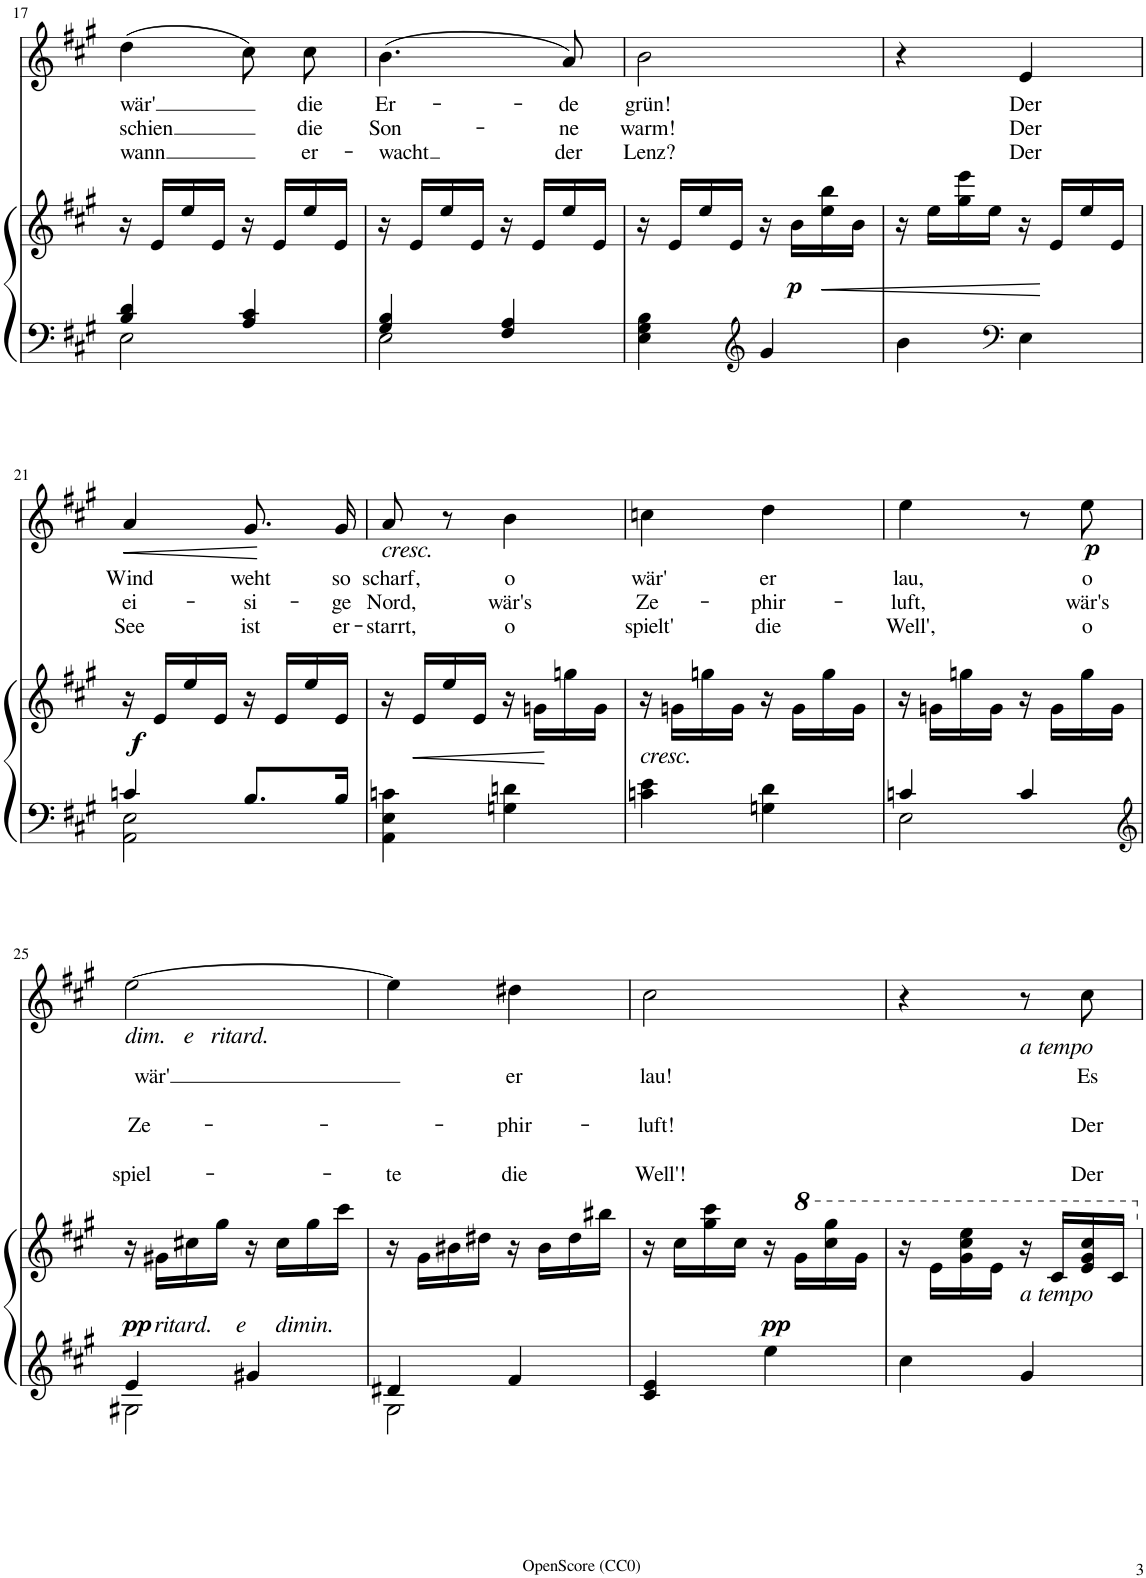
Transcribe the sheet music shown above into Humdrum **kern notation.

**kern	**kern	**dynam	**kern	**text	**text	**text	**dynam
*part2	*part2	*part2	*part1	*part1	*part1	*part1	*part1
*staff3	*staff2	*staff2/3	*staff1	*staff1	*staff1	*staff1	*staff1
*I"Pianoforte	*	*	*I"Voice	*	*	*	*
*I'Pno	*	*	*	*	*	*	*
!!LO:PB:g=z
*clefF4	*clefG2	*	*clefG2	*	*	*	*
*k[f#c#g#]	*k[f#c#g#]	*	*k[f#c#g#]	*	*	*	*
*M2/4	*M2/4	*	*M2/4	*	*	*	*
=17	=17	=17	=17	=17	=17	=17	=17
*^	*	*	*	*	*	*	*
!	!	!	!	!	!LO:LY:b	!LO:LY:b	!LO:LY:b	!
4B/ 4d/	2E\	16r	.	(4dd\	wär'	schien	wann	.
.	.	16e/LL	.	.	.	.	.	.
.	.	16ee/	.	.	.	.	.	.
.	.	16e/JJ	.	.	.	.	.	.
4A/ 4c#/	.	16r	.	8cc#\L)	.	.	.	.
.	.	16e/LL	.	.	.	.	.	.
!	!	!	!	!	!LO:LY:b	!LO:LY:b	!LO:LY:b	!
.	.	16ee/	.	8cc#\J	die	die	er-	.
.	.	16e/JJ	.	.	.	.	.	.
=18	=18	=18	=18	=18	=18	=18	=18	=18
!	!	!	!	!	!LO:LY:b	!LO:LY:b	!LO:LY:b	!
4G#/ 4B/	2E\	16r	.	(4.b\	Er-	Son-	-wacht	.
.	.	16e/LL	.	.	.	.	.	.
.	.	16ee/	.	.	.	.	.	.
.	.	16e/JJ	.	.	.	.	.	.
4F#/ 4A/	.	16r	.	.	.	.	.	.
.	.	16e/LL	.	.	.	.	.	.
!	!	!	!	!	!LO:LY:b	!LO:LY:b	!LO:LY:b	!
.	.	16ee/	.	8a/)	-de	-ne	der	.
.	.	16e/JJ	.	.	.	.	.	.
*v	*v	*	*	*	*	*	*	*
=19	=19	=19	=19	=19	=19	=19	=19
!	!	!	!	!LO:LY:b	!LO:LY:b	!LO:LY:b	!
4E\ 4G#\ 4B\	16r	.	2b\	grün!	warm!	Lenz?	.
.	16e/LL	.	.	.	.	.	.
.	16ee/	.	.	.	.	.	.
.	16e/JJ	.	.	.	.	.	.
*clefG2	*	*	*	*	*	*	*
!	!	!LO:DY:b	!	!	!	!	!
4g#/	16r	p	.	.	.	.	.
.	16b\LL	.	.	.	.	.	.
!	!	!LO:HP:b	!	!	!	!	!
.	16ee\ 16bb\	<	.	.	.	.	.
.	16b\JJ	.	.	.	.	.	.
=20	=20	=20	=20	=20	=20	=20	=20
4b\	16r	.	4r	.	.	.	.
.	16ee\LL	.	.	.	.	.	.
.	16gg#\ 16eee\	.	.	.	.	.	.
.	16ee\JJ	.	.	.	.	.	.
*clefF4	*	*	*	*	*	*	*
!	!	!	!	!LO:LY:b	!LO:LY:b	!LO:LY:b	!
4E\	16r	.	4e/	Der	Der	Der	.
.	16e/LL	[	.	.	.	.	.
.	16ee/	.	.	.	.	.	.
.	16e/JJ	.	.	.	.	.	.
!!LO:LB:g=z
=21	=21	=21	=21	=21	=21	=21	=21
*^	*	*	*	*	*	*	*
!	!	!	!LO:DY:b	!	!LO:LY:b	!LO:LY:b	!LO:LY:b	!LO:HP:b
4cn/	2AA\ 2E\	16r	f	4a/	Wind	ei-	See	<
.	.	16e/LL	.	.	.	.	.	.
.	.	16ee/	.	.	.	.	.	.
.	.	16e/JJ	.	.	.	.	.	.
!	!	!	!	!	!LO:LY:b	!LO:LY:b	!LO:LY:b	!
8.B/L	.	16r	.	8.g#/L	weht	-si-	ist	[
.	.	16e/LL	.	.	.	.	.	.
.	.	16ee/	.	.	.	.	.	.
!	!	!	!	!	!LO:LY:b	!LO:LY:b	!LO:LY:b	!
16B/Jk	.	16e/JJ	.	16g#/Jk	so	-ge	er-	.
*v	*v	*	*	*	*	*	*	*
=22	=22	=22	=22	=22	=22	=22	=22
!	!	!	!LO:TX:b:i:t=cresc.	!	!	!	!
!	!	!	!	!LO:LY:b	!LO:LY:b	!LO:LY:b	!
4AA\ 4E\ 4cn\	16r	.	8a/	scharf,	Nord,	-starrt,	.
!	!	!LO:HP:b	!	!	!	!	!
.	16e/LL	<	.	.	.	.	.
.	16ee/	.	8r	.	.	.	.
.	16e/JJ	.	.	.	.	.	.
!	!	!	!	!LO:LY:b	!LO:LY:b	!LO:LY:b	!
4Gn\ 4dn\	16r	.	4b\	o	wär's	o	.
.	16gn\LL	.	.	.	.	.	.
.	16ggn\	[	.	.	.	.	.
.	16g\JJ	.	.	.	.	.	.
=23	=23	=23	=23	=23	=23	=23	=23
!	!LO:TX:b:i:t=cresc.	!	!	!	!	!	!
!	!	!	!	!LO:LY:b	!LO:LY:b	!LO:LY:b	!
4cn\ 4e\	16r	.	4ccn\	wär'	Ze-	spielt'	.
.	16gn\LL	.	.	.	.	.	.
.	16ggn\	.	.	.	.	.	.
.	16g\JJ	.	.	.	.	.	.
!	!	!	!	!LO:LY:b	!LO:LY:b	!LO:LY:b	!
4Gn\ 4d\	16r	.	4dd\	er	-phir-	die	.
.	16g\LL	.	.	.	.	.	.
.	16gg\	.	.	.	.	.	.
.	16g\JJ	.	.	.	.	.	.
=24	=24	=24	=24	=24	=24	=24	=24
*^	*	*	*	*	*	*	*
!	!	!	!	!	!LO:LY:b	!LO:LY:b	!LO:LY:b	!
4cn/	2E\	16r	.	4ee\	lau,	-luft,	Well',	.
.	.	16gn\LL	.	.	.	.	.	.
.	.	16ggn\	.	.	.	.	.	.
.	.	16g\JJ	.	.	.	.	.	.
4c/	.	16r	.	8r	.	.	.	.
.	.	16g\LL	.	.	.	.	.	.
!	!	!	!	!	!LO:LY:b	!LO:LY:b	!LO:LY:b	!LO:DY:b
.	.	16gg\	.	8ee\	o	wär's	o	p
.	.	16g\JJ	.	.	.	.	.	.
!!LO:LB:g=z
=25	=25	=25	=25	=25	=25	=25	=25	=25
*clefG2	*	*	*	*	*	*	*	*
!	!	!	!	!LO:TX:b:i:t=dim.   e   ritard.	!	!	!	!
!	!	!LO:TX:b:i:t=ritard.    e     dimin.	!	!	!	!	!	!
!	!	!	!LO:DY:b	!	!LO:LY:b	!LO:LY:b	!LO:LY:b	!
4e/	2G#X\	16r	pp	[2ee\	wär'	Ze-	spiel-	.
.	.	16g#X\LL	.	.	.	.	.	.
.	.	16cc#X\	.	.	.	.	.	.
.	.	16gg#\JJ	.	.	.	.	.	.
4g#X/	.	16r	.	.	.	.	.	.
.	.	16cc#\LL	.	.	.	.	.	.
.	.	16gg#\	.	.	.	.	.	.
.	.	16ccc#\JJ	.	.	.	.	.	.
=26	=26	=26	=26	=26	=26	=26	=26	=26
!	!	!	!	!	!	!	!LO:LY:b	!
4d#X/	2G#\	16r	.	4ee\]	.	.	te	.
.	.	16g#\LL	.	.	.	.	.	.
.	.	16b#X\	.	.	.	.	.	.
.	.	16dd#X\JJ	.	.	.	.	.	.
!	!	!	!	!	!LO:LY:b	!LO:LY:b	!LO:LY:b	!
4f#/	.	16r	.	4dd#X\	er	-phir-	die	.
.	.	16b#\LL	.	.	.	.	.	.
.	.	16dd#\	.	.	.	.	.	.
.	.	16bb#X\JJ	.	.	.	.	.	.
*v	*v	*	*	*	*	*	*	*
=27	=27	=27	=27	=27	=27	=27	=27
!	!	!	!	!LO:LY:b	!LO:LY:b	!LO:LY:b	!
4c#/ 4e/	16r	.	2cc#\	lau!	-luft!	Well'!	.
.	16cc#\LL	.	.	.	.	.	.
.	16gg#\ 16ccc#\	.	.	.	.	.	.
.	16cc#\JJ	.	.	.	.	.	.
!	!	!LO:DY:b	!	!	!	!	!
4ee\	16r	pp	.	.	.	.	.
*	*8va	*	*	*	*	*	*
.	16gg#\LL	.	.	.	.	.	.
.	16ccc#\ 16ggg#\	.	.	.	.	.	.
.	16gg#\JJ	.	.	.	.	.	.
=28	=28	=28	=28	=28	=28	=28	=28
4cc#\	16r	.	4r	.	.	.	.
.	16ee\LL	.	.	.	.	.	.
.	16gg#\ 16ccc#\ 16eee\	.	.	.	.	.	.
.	16ee\JJ	.	.	.	.	.	.
!	!	!	!LO:TX:b:i:t=a tempo	!	!	!	!
!	!LO:TX:b:i:t=a tempo	!	!	!	!	!	!
4g#/	16r	.	8r	.	.	.	.
.	16cc#/LL	.	.	.	.	.	.
!	!	!	!	!LO:LY:b	!LO:LY:b	!LO:LY:b	!
.	16ee/ 16gg#/ 16ccc#/	.	8cc#\	Es	Der	Der	.
.	16cc#/JJ	.	.	.	.	.	.
*	*X8va	*	*	*	*	*	*
=	=	=	=	=	=	=	=
*-	*-	*-	*-	*-	*-	*-	*-
